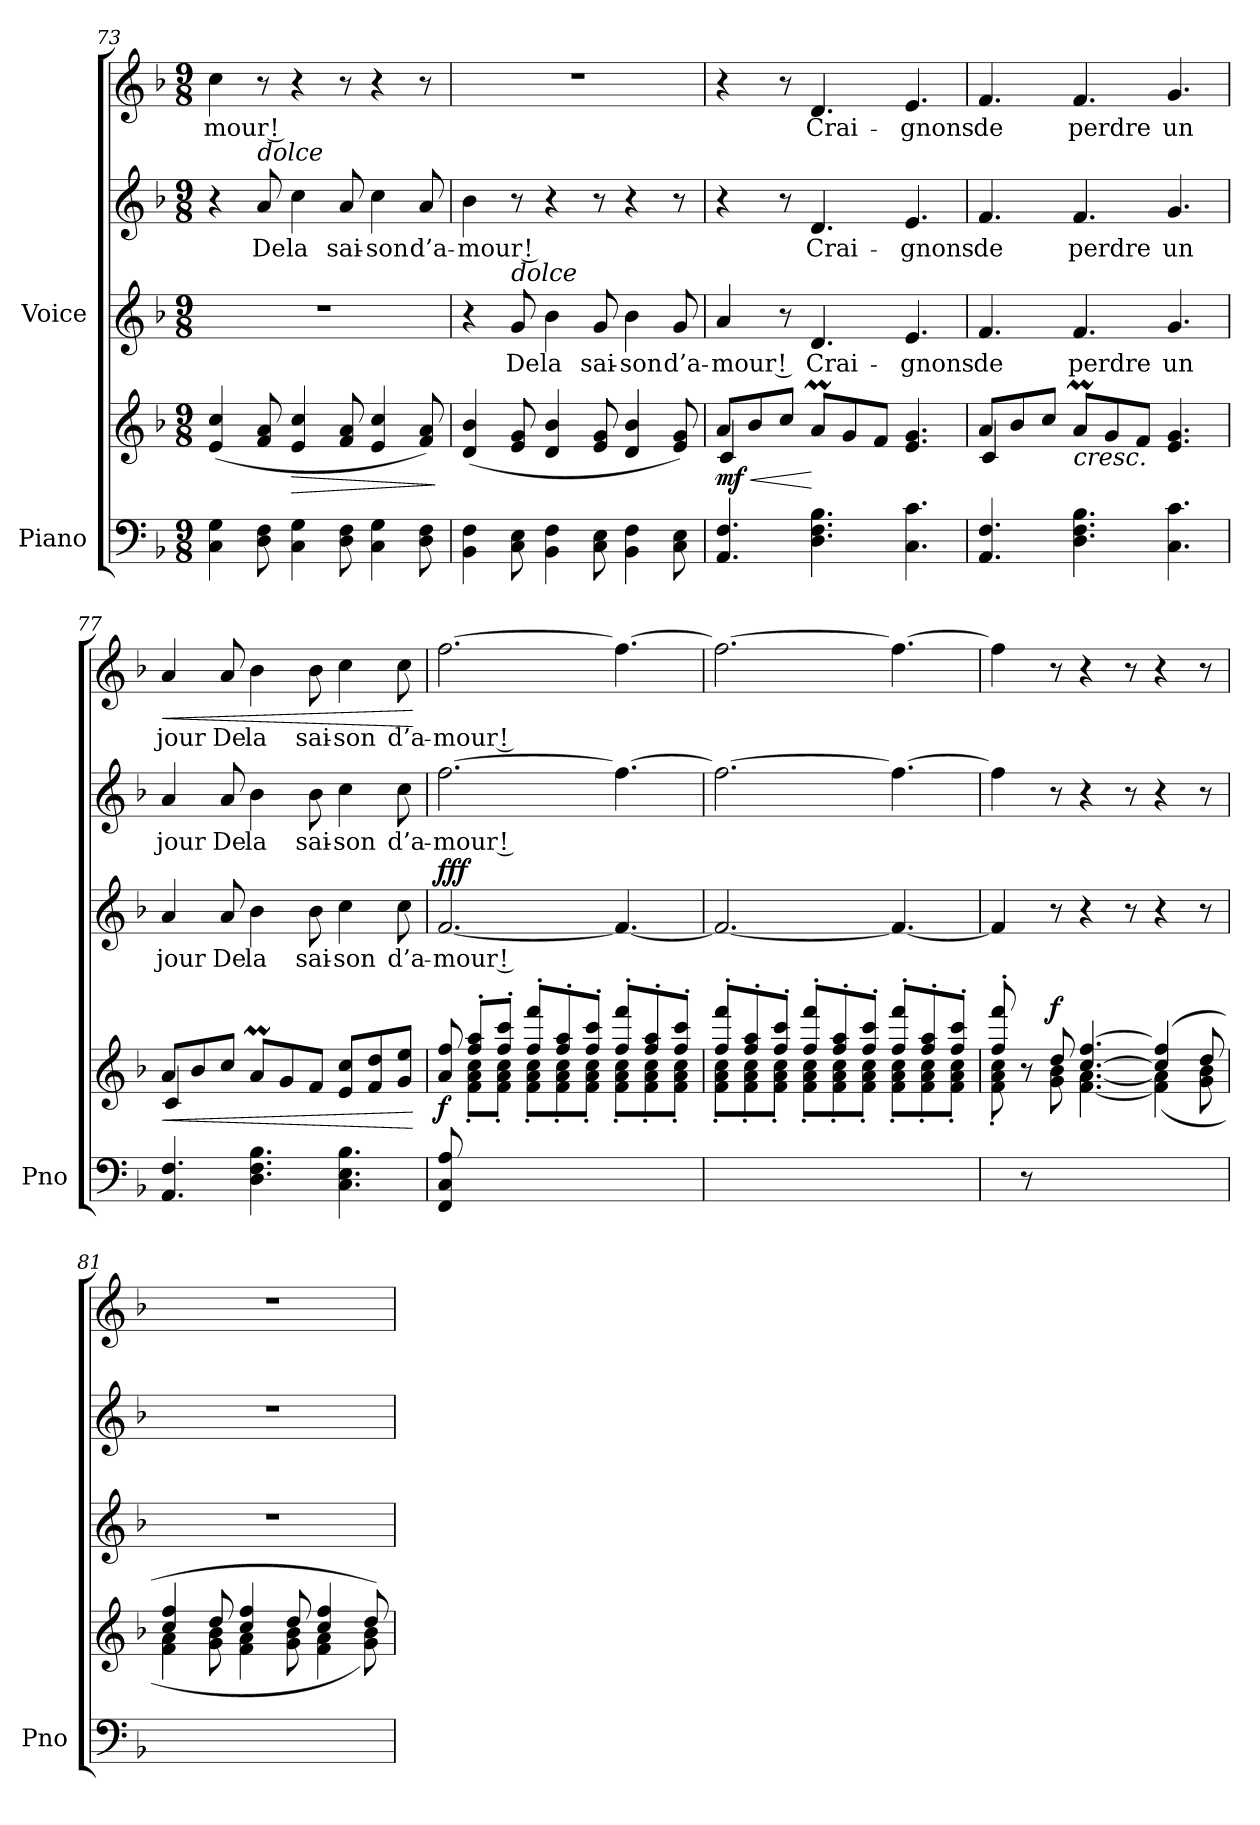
**kern	**kern	**dynam	**kern	**text	**kern	**text	**kern	**text	**dynam
*part2	*part2	*part2	*part1	*part1	*part1	*part1	*part1	*part1	*part1
*staff5	*staff4	*staff4/5	*staff3	*staff3	*staff2	*staff2	*staff1	*staff1	*staff1/2/3
*I"Piano	*	*	*I"Voice	*	*	*	*	*	*
*I'Pno	*	*	*	*	*	*	*	*	*
*clefF4	*clefG2	*	*clefG2	*	*clefG2	*	*clefG2	*	*
*k[b-]	*k[b-]	*	*k[b-]	*	*k[b-]	*	*k[b-]	*	*
*M9/8	*M9/8	*	*M9/8	*	*M9/8	*	*M9/8	*	*
=73	=73	=73	=73	=73	=73	=73	=73	=73	=73
!	!	!	!	!	!	!	!	!LO:LY:b	!
4C\ 4G\	(>4e/ 4cc/	.	8%9r	.	4r	.	4cc\	-mour !	.
!	!	!	!	!	!LO:TX:a:i:t=dolce	!	!	!	!
!	!	!	!	!	!	!LO:LY:b	!	!	!
8D\ 8F\	8f/ 8a/	.	.	.	8a/	De	8r	.	.
!	!	!LO:HP:b	!	!	!	!LO:LY:b	!	!	!
4C\ 4G\	4e/ 4cc/	>	.	.	4cc\	la	4r	.	.
!	!	!	!	!	!	!LO:LY:b	!	!	!
8D\ 8F\	8f/ 8a/	.	.	.	8a/	sai-	8r	.	.
!	!	!	!	!	!	!LO:LY:b	!	!	!
4C\ 4G\	4e/ 4cc/	.	.	.	4cc\	-son	4r	.	.
!	!	!	!	!	!	!LO:LY:b	!	!	!
8D\ 8F\	8f/ 8a/)	.	.	.	8a/	d’a-	8r	.	.
.	.	]	.	.	.	.	.	.	.
=74	=74	=74	=74	=74	=74	=74	=74	=74	=74
!	!	!	!	!	!	!LO:LY:b	!	!	!
4BB-\ 4F\	(>4d/ 4b-/	.	4r	.	4b-\	-mour !	8%9r	.	.
!	!	!	!LO:TX:a:i:t=dolce	!	!	!	!	!	!
!	!	!	!	!LO:LY:b	!	!	!	!	!
8C\ 8E\	8e/ 8g/	.	8g/	De	8r	.	.	.	.
!	!	!	!	!LO:LY:b	!	!	!	!	!
4BB-\ 4F\	4d/ 4b-/	.	4b-\	la	4r	.	.	.	.
!	!	!	!	!LO:LY:b	!	!	!	!	!
8C\ 8E\	8e/ 8g/	.	8g/	sai-	8r	.	.	.	.
!	!	!	!	!LO:LY:b	!	!	!	!	!
4BB-\ 4F\	4d/ 4b-/	.	4b-\	-son	4r	.	.	.	.
!	!	!	!	!LO:LY:b	!	!	!	!	!
8C\ 8E\	8e/ 8g/)	.	8g/	d’a-	8r	.	.	.	.
!!LO:LB:g=z
=75	=75	=75	=75	=75	=75	=75	=75	=75	=75
!	!	!LO:HP:b	!	!LO:LY:b	!	!	!	!	!
*	*^	*	*	*	*	*	*	*	*
!	!	!	!LO:DY:n=1:b	!	!	!	!	!	!	!
4.AA/ 4.F/	8a/L	4c/	< mf	4a/	-mour !	4r	.	4r	.	.
.	8b-/	.	.	.	.	.	.	.	.	.
.	8cc/J	2..ryy	.	8r	.	8r	.	8r	.	.
!	!	!	!	!	!LO:LY:b	!	!LO:LY:b	!	!LO:LY:b	!LO:DY:a=3
!	!	!	!	!	!	!	!	!	!	!LO:DY:n=1:a=2
!	!	!	!	!	!	!	!	!	!	!LO:DY:n=2:a
4.D\ 4.F\ 4.B-\	8am/L	.	[	4.d/	Crai-	4.d/	Crai-	4.d/	Crai-	mf mf mf
.	8g/	.	.	.	.	.	.	.	.	.
.	8f/J	.	.	.	.	.	.	.	.	.
!	!	!	!	!	!LO:LY:b	!	!LO:LY:b	!	!LO:LY:b	!
4.C\ 4.c\	4.e/ 4.g/	.	.	4.e/	-gnons	4.e/	-gnons	4.e/	-gnons	.
=76	=76	=76	=76	=76	=76	=76	=76	=76	=76	=76
!	!	!	!	!	!LO:LY:b	!	!LO:LY:b	!	!LO:LY:b	!
4.AA/ 4.F/	8a/L	4c/	.	4.f/	de	4.f/	de	4.f/	de	.
.	8b-/	.	.	.	.	.	.	.	.	.
.	8cc/J	2..ryy	.	.	.	.	.	.	.	.
!	!LO:TX:b:i:t=cresc.	!	!	!	!	!	!	!	!	!
!	!	!	!	!	!LO:LY:b	!	!LO:LY:b	!	!LO:LY:b	!
4.D\ 4.F\ 4.B-\	8am/L	.	.	4.f/	perdre	4.f/	perdre	4.f/	perdre	.
.	8g/	.	.	.	.	.	.	.	.	.
.	8f/J	.	.	.	.	.	.	.	.	.
!	!	!	!	!	!LO:LY:b	!	!LO:LY:b	!	!LO:LY:b	!
4.C\ 4.c\	4.e/ 4.g/	.	.	4.g/	un	4.g/	un	4.g/	un	.
=77	=77	=77	=77	=77	=77	=77	=77	=77	=77	=77
!	!	!	!LO:HP:b	!	!LO:LY:b	!	!LO:LY:b	!	!LO:LY:b	!LO:HP:b
4.AA/ 4.F/	8a/L	4c/	<	4a/	jour	4a/	jour	4a/	jour	<
.	8b-/	.	.	.	.	.	.	.	.	.
!	!	!	!	!	!LO:LY:b	!	!LO:LY:b	!	!LO:LY:b	!
.	8cc/J	2..ryy	.	8a/	De	8a/	De	8a/	De	.
!	!	!	!	!	!LO:LY:b	!	!LO:LY:b	!	!LO:LY:b	!
4.D\ 4.F\ 4.B-\	8am/L	.	.	4b-\	la	4b-\	la	4b-\	la	.
.	8g/	.	.	.	.	.	.	.	.	.
!	!	!	!	!	!LO:LY:b	!	!LO:LY:b	!	!LO:LY:b	!
.	8f/J	.	.	8b-\	sai-	8b-\	sai-	8b-\	sai-	.
!	!	!	!	!	!LO:LY:b	!	!LO:LY:b	!	!LO:LY:b	!
4.C\ 4.E\ 4.B-\	8e/ 8cc/L	.	.	4cc\	-son	4cc\	-son	4cc\	-son	.
.	8f/ 8dd/	.	.	.	.	.	.	.	.	.
!	!	!	!	!	!LO:LY:b	!	!LO:LY:b	!	!LO:LY:b	!
.	8g/ 8ee/J	.	.	8cc\	d’a-	8cc\	d’a-	8cc\	d’a-	.
*	*v	*v	*	*	*	*	*	*	*	*
.	.	[	.	.	.	.	.	.	[
!!LO:PB:g=z
=78	=78	=78	=78	=78	=78	=78	=78	=78	=78
*	*^	*	*	*	*	*	*	*	*
!	!	!	!LO:DY:b	!	!LO:LY:b	!	!LO:LY:b	!	!LO:LY:b	!LO:DY:a=3
!	!	!	!	!	!	!	!	!	!	!LO:DY:n=1:a=2
!	!	!	!	!	!	!	!	!	!	!LO:DY:n=2:a
8FF/ 8C/ 8A/	8a/ 8ff/	8ryy	f	[2.f/	-mour !	[2.ff\	-mour !	[2.ff\	-mour !	f f f
1ryy	8ff/'> 8aa/'>L	8f\'< 8a\'< 8cc\'<L	.	.	.	.	.	.	.	.
.	8ff/'> 8ccc/'>J	8f\'< 8a\'< 8cc\'<J	.	.	.	.	.	.	.	.
.	8ff/'> 8fff/'>L	8f\'< 8a\'< 8cc\'<L	.	.	.	.	.	.	.	.
.	8ff/'> 8aa/'>	8f\'< 8a\'< 8cc\'<	.	.	.	.	.	.	.	.
.	8ff/'> 8ccc/'>J	8f\'< 8a\'< 8cc\'<J	.	.	.	.	.	.	.	.
.	8ff/'> 8fff/'>L	8f\'< 8a\'< 8cc\'<L	.	4.f/_	.	4.ff\_	.	4.ff\_	.	.
.	8ff/'> 8aa/'>	8f\'< 8a\'< 8cc\'<	.	.	.	.	.	.	.	.
.	8ff/'> 8ccc/'>J	8f\'< 8a\'< 8cc\'<J	.	.	.	.	.	.	.	.
=79	=79	=79	=79	=79	=79	=79	=79	=79	=79	=79
1ryy	8ff/'> 8fff/'>L	8f\'< 8a\'< 8cc\'<L	.	2.f/_	.	2.ff\_	.	2.ff\_	.	.
.	8ff/'> 8aa/'>	8f\'< 8a\'< 8cc\'<	.	.	.	.	.	.	.	.
.	8ff/'> 8ccc/'>J	8f\'< 8a\'< 8cc\'<J	.	.	.	.	.	.	.	.
.	8ff/'> 8fff/'>L	8f\'< 8a\'< 8cc\'<L	.	.	.	.	.	.	.	.
.	8ff/'> 8aa/'>	8f\'< 8a\'< 8cc\'<	.	.	.	.	.	.	.	.
.	8ff/'> 8ccc/'>J	8f\'< 8a\'< 8cc\'<J	.	.	.	.	.	.	.	.
.	8ff/'> 8fff/'>L	8f\'< 8a\'< 8cc\'<L	.	4.f/_	.	4.ff\_	.	4.ff\_	.	.
.	8ff/'> 8aa/'>	8f\'< 8a\'< 8cc\'<	.	.	.	.	.	.	.	.
8ryy	8ff/'> 8ccc/'>J	8f\'< 8a\'< 8cc\'<J	.	.	.	.	.	.	.	.
=80	=80	=80	=80	=80	=80	=80	=80	=80	=80	=80
8ryy	8ff/'> 8fff/'>	8f\'< 8a\'< 8cc\'<	.	4f/]	.	4ff\]	.	4ff\]	.	.
8r	8r	8ryy	.	.	.	.	.	.	.	.
!	!	!	!LO:DY:a	!	!	!	!	!	!	!
2..ryy	8dd/	8g\ 8b-\	f	8r	.	8r	.	8r	.	.
.	[>4.cc/ [4.ff/	[<4.f\ [<4.a\	.	4r	.	4r	.	4r	.	.
.	.	.	.	8r	.	8r	.	8r	.	.
.	(>4cc/] 4ff/]	(<4f\] 4a\]	.	4r	.	4r	.	4r	.	.
.	8dd/	8g\ 8b-\	.	8r	.	8r	.	8r	.	.
!!LO:LB:g=z
=81	=81	=81	=81	=81	=81	=81	=81	=81	=81	=81
1ryy	4cc/ 4ff/	4f\ 4a\	.	8%9r	.	8%9r	.	8%9r	.	.
.	8dd/	8g\ 8b-\	.	.	.	.	.	.	.	.
.	4cc/ 4ff/	4f\ 4a\	.	.	.	.	.	.	.	.
.	8dd/	8g\ 8b-\	.	.	.	.	.	.	.	.
.	4cc/ 4ff/	4f\ 4a\	.	.	.	.	.	.	.	.
8ryy	8dd/)	8g\ 8b-\)	.	.	.	.	.	.	.	.
*	*v	*v	*	*	*	*	*	*	*	*
=	=	=	=	=	=	=	=	=	=
*-	*-	*-	*-	*-	*-	*-	*-	*-	*-
